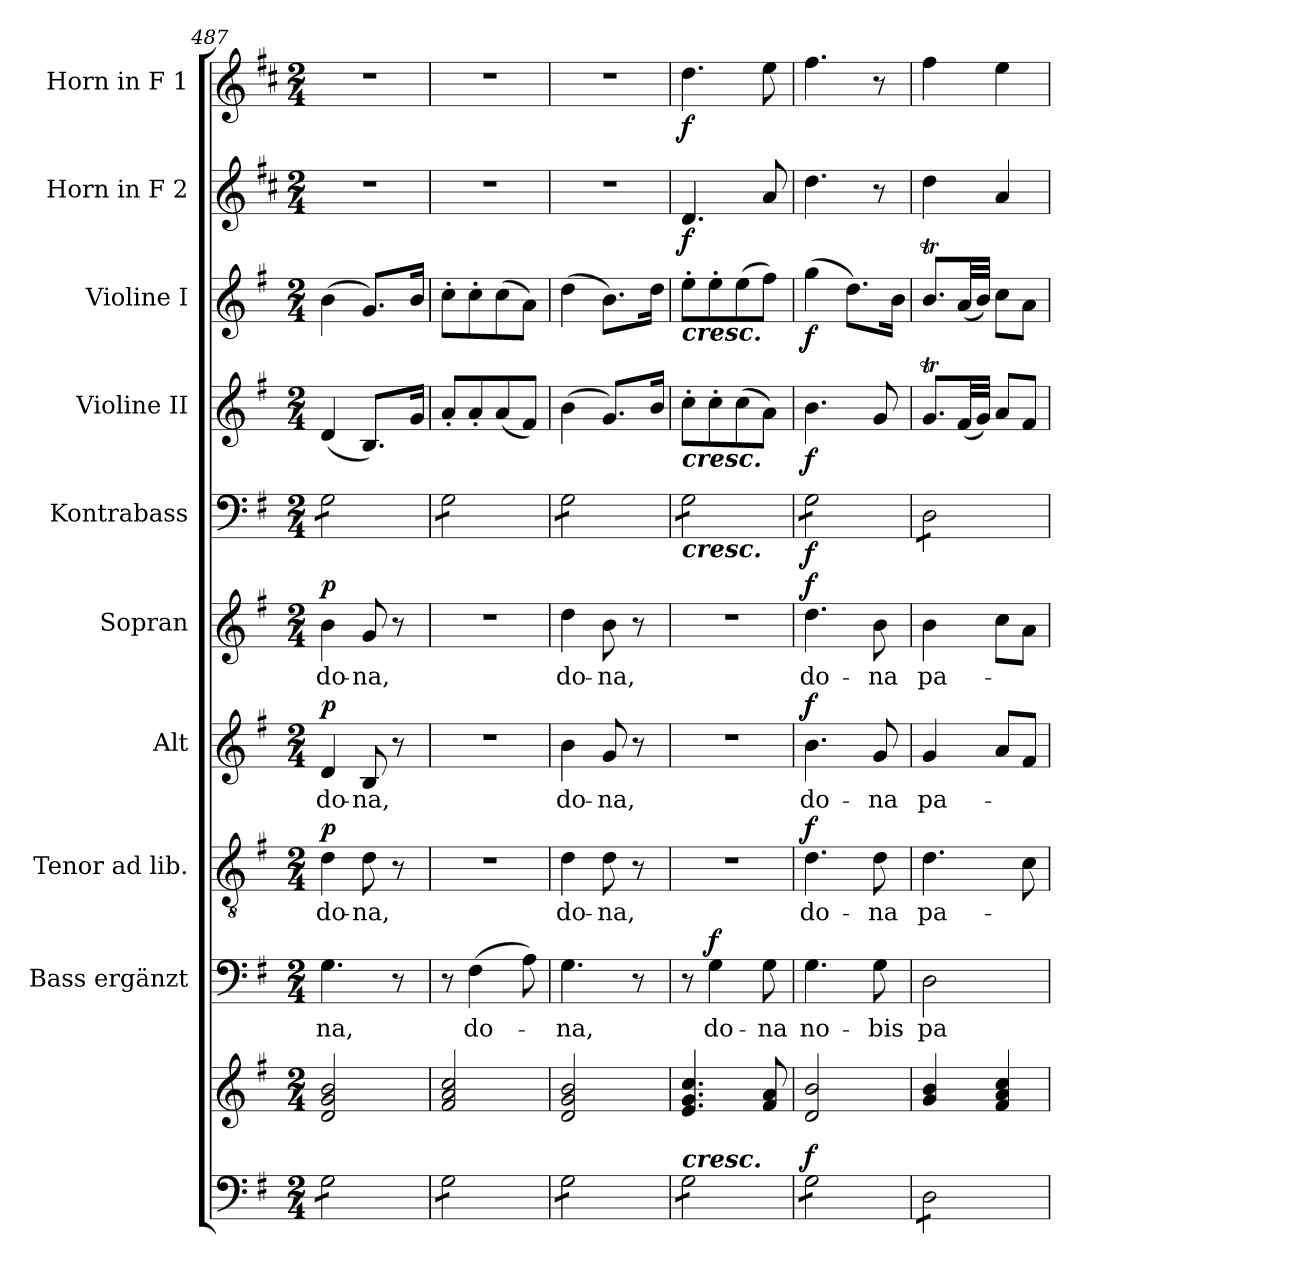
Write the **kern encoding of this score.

**kern	**kern	**dynam	**kern	**text	**dynam	**kern	**text	**dynam	**kern	**text	**dynam	**kern	**text	**dynam	**kern	**dynam	**kern	**dynam	**kern	**dynam	**kern	**dynam	**kern	**dynam
*part10	*part10	*part10	*part9	*part9	*part9	*part8	*part8	*part8	*part7	*part7	*part7	*part6	*part6	*part6	*part5	*part5	*part4	*part4	*part3	*part3	*part2	*part2	*part1	*part1
*staff11	*staff10	*staff10/11	*staff9	*staff9	*staff9	*staff8	*staff8	*staff8	*staff7	*staff7	*staff7	*staff6	*staff6	*staff6	*staff5	*staff5	*staff4	*staff4	*staff3	*staff3	*staff2	*staff2	*staff1	*staff1
*	*	*	*I"Bass ergänzt	*	*	*I"Tenor ad lib.	*	*	*I"Alt	*	*	*I"Sopran	*	*	*I"Kontrabass	*	*I"Violine II	*	*I"Violine I	*	*I"Horn in F 2	*	*I"Horn in F 1	*
*	*	*	*I'B.	*	*	*I'T.	*	*	*I'A.	*	*	*I'S.	*	*	*I'Kb.	*	*I'Vl. II	*	*I'Vl. I	*	*	*	*	*
*clefF4	*clefG2	*	*clefF4	*	*	*clefGv2	*	*	*clefG2	*	*	*clefG2	*	*	*clefF4	*	*clefG2	*	*clefG2	*	*clefG2	*	*clefG2	*
*	*	*	*	*	*	*	*	*	*	*	*	*	*	*	*ITrd7c12	*	*	*	*	*	*ITrd4c7	*	*ITrd4c7	*
*k[f#]	*k[f#]	*	*k[f#]	*	*	*k[f#]	*	*	*k[f#]	*	*	*k[f#]	*	*	*k[f#]	*	*k[f#]	*	*k[f#]	*	*k[f#]	*	*k[f#]	*
*G:	*G:	*	*G:	*	*	*G:	*	*	*G:	*	*	*G:	*	*	*G:	*	*G:	*	*G:	*	*G:	*	*G:	*
*M2/4	*M2/4	*	*M2/4	*	*	*M2/4	*	*	*M2/4	*	*	*M2/4	*	*	*M2/4	*	*M2/4	*	*M2/4	*	*M2/4	*	*M2/4	*
=487	=487	=487	=487	=487	=487	=487	=487	=487	=487	=487	=487	=487	=487	=487	=487	=487	=487	=487	=487	=487	=487	=487	=487	=487
!	!	!	!	!LO:LY:b	!	!	!LO:LY:b	!LO:DY:a	!	!LO:LY:b	!LO:DY:a	!	!LO:LY:b	!LO:DY:a	!	!	!	!	!	!	!	!	!	!
*tremolo	*	*	*	*	*	*	*	*	*	*	*	*	*	*	*	*	*	*	*	*	*	*	*	*
*	*	*	*	*	*	*	*	*	*	*	*	*	*	*	*tremolo	*	*	*	*	*	*	*	*	*
8G\L	2d/ 2g/ 2b/	.	4.G\	-na,	.	4d\	do-	p	4d/	do-	p	4b\	do-	p	8GG\L	.	(<4d/	.	(>4b\	.	2r	.	2r	.
8G\	.	.	.	.	.	.	.	.	.	.	.	.	.	.	8GG\	.	.	.	.	.	.	.	.	.
!	!	!	!	!	!	!	!LO:LY:b	!	!	!LO:LY:b	!	!	!LO:LY:b	!	!	!	!	!	!	!	!	!	!	!
8G\	.	.	.	.	.	8d\	-na,	.	8B/	-na,	.	8g/	-na,	.	8GG\	.	8.B/L)	.	8.g/L)	.	.	.	.	.
8G\J	.	.	8r	.	.	8r	.	.	8r	.	.	8r	.	.	8GG\J	.	.	.	.	.	.	.	.	.
.	.	.	.	.	.	.	.	.	.	.	.	.	.	.	.	.	16g/Jk	.	16b/Jk	.	.	.	.	.
=488	=488	=488	=488	=488	=488	=488	=488	=488	=488	=488	=488	=488	=488	=488	=488	=488	=488	=488	=488	=488	=488	=488	=488	=488
8G\L	2f#/ 2a/ 2cc/	.	8r	.	.	2r	.	.	2r	.	.	2r	.	.	8GG\L	.	8a'</L	.	8cc'>\L	.	2r	.	2r	.
!	!	!	!	!LO:LY:b	!	!	!	!	!	!	!	!	!	!	!	!	!	!	!	!	!	!	!	!
8G\	.	.	(>4F#\	do-	.	.	.	.	.	.	.	.	.	.	8GG\	.	8a'</	.	8cc'>\	.	.	.	.	.
8G\	.	.	.	.	.	.	.	.	.	.	.	.	.	.	8GG\	.	(<8a/	.	(>8cc\	.	.	.	.	.
8G\J	.	.	8A\)	.	.	.	.	.	.	.	.	.	.	.	8GG\J	.	8f#/J)	.	8a\J)	.	.	.	.	.
!!LO:PB:g=z
=489	=489	=489	=489	=489	=489	=489	=489	=489	=489	=489	=489	=489	=489	=489	=489	=489	=489	=489	=489	=489	=489	=489	=489	=489
!	!	!	!	!LO:LY:b	!	!	!LO:LY:b	!	!	!LO:LY:b	!	!	!LO:LY:b	!	!	!	!	!	!	!	!	!	!	!
8G\L	2d/ 2g/ 2b/	.	4.G\	-na,	.	4d\	do-	.	4b\	do-	.	4dd\	do-	.	8GG\L	.	(>4b\	.	(>4dd\	.	2r	.	2r	.
8G\	.	.	.	.	.	.	.	.	.	.	.	.	.	.	8GG\	.	.	.	.	.	.	.	.	.
!	!	!	!	!	!	!	!LO:LY:b	!	!	!LO:LY:b	!	!	!LO:LY:b	!	!	!	!	!	!	!	!	!	!	!
8G\	.	.	.	.	.	8d\	-na,	.	8g/	-na,	.	8b\	-na,	.	8GG\	.	8.g/L)	.	8.b\L)	.	.	.	.	.
8G\J	.	.	8r	.	.	8r	.	.	8r	.	.	8r	.	.	8GG\J	.	.	.	.	.	.	.	.	.
.	.	.	.	.	.	.	.	.	.	.	.	.	.	.	.	.	16b/Jk	.	16dd\Jk	.	.	.	.	.
=490	=490	=490	=490	=490	=490	=490	=490	=490	=490	=490	=490	=490	=490	=490	=490	=490	=490	=490	=490	=490	=490	=490	=490	=490
!	!	!	!	!	!	!	!	!	!	!	!	!	!	!	!	!	!	!	!LO:TX:b:Bi:t=cresc.	!	!	!	!	!
!	!	!	!	!	!	!	!	!	!	!	!	!	!	!	!	!	!LO:TX:b:Bi:t=cresc.	!	!	!	!	!	!	!
!	!	!	!	!	!	!	!	!	!	!	!	!	!	!	!LO:TX:b:Bi:t=cresc.	!	!	!	!	!	!	!	!	!
!LO:TX:a:Bi:t=cresc.	!	!	!	!	!	!	!	!	!	!	!	!	!	!	!	!	!	!	!	!	!	!	!	!
!	!	!	!	!	!	!	!	!	!	!	!	!	!	!	!	!	!	!	!	!	!	!LO:DY:b	!	!LO:DY:b
8G\L	4.e/ 4.g/ 4.cc/	.	8r	.	.	2r	.	.	2r	.	.	2r	.	.	8GG\L	.	8cc'>\L	.	8ee'>\L	.	4.G/	f	4.g\	f
!	!	!	!	!LO:LY:b	!LO:DY:a	!	!	!	!	!	!	!	!	!	!	!	!	!	!	!	!	!	!	!
8G\	.	.	4G\	do-	f	.	.	.	.	.	.	.	.	.	8GG\	.	8cc'>\	.	8ee'>\	.	.	.	.	.
8G\	.	.	.	.	.	.	.	.	.	.	.	.	.	.	8GG\	.	(>8cc\	.	(>8ee\	.	.	.	.	.
!	!	!	!	!LO:LY:b	!	!	!	!	!	!	!	!	!	!	!	!	!	!	!	!	!	!	!	!
8G\J	8f#/ 8a/	.	8G\	-na	.	.	.	.	.	.	.	.	.	.	8GG\J	.	8a\J)	.	8ff#\J)	.	8d/	.	8a\	.
=491	=491	=491	=491	=491	=491	=491	=491	=491	=491	=491	=491	=491	=491	=491	=491	=491	=491	=491	=491	=491	=491	=491	=491	=491
!	!	!LO:DY:a=2	!	!LO:LY:b	!	!	!LO:LY:b	!LO:DY:a	!	!LO:LY:b	!LO:DY:a	!	!LO:LY:b	!LO:DY:a	!	!LO:DY:b	!	!LO:DY:b	!	!LO:DY:b	!	!	!	!
8G\L	2d/ 2b/	f	4.G\	no-	.	4.d\	do-	f	4.b\	do-	f	4.dd\	do-	f	8GG\L	f	4.b\	f	(>4gg\	f	4.g\	.	4.b\	.
8G\	.	.	.	.	.	.	.	.	.	.	.	.	.	.	8GG\	.	.	.	.	.	.	.	.	.
8G\	.	.	.	.	.	.	.	.	.	.	.	.	.	.	8GG\	.	.	.	8.dd\L)	.	.	.	.	.
!	!	!	!	!LO:LY:b	!	!	!LO:LY:b	!	!	!LO:LY:b	!	!	!LO:LY:b	!	!	!	!	!	!	!	!	!	!	!
8G\J	.	.	8G\	-bis	.	8d\	-na	.	8g/	-na	.	8b\	-na	.	8GG\J	.	8g/	.	.	.	8r	.	8r	.
.	.	.	.	.	.	.	.	.	.	.	.	.	.	.	.	.	.	.	16b\Jk	.	.	.	.	.
=492	=492	=492	=492	=492	=492	=492	=492	=492	=492	=492	=492	=492	=492	=492	=492	=492	=492	=492	=492	=492	=492	=492	=492	=492
!	!	!	!	!LO:LY:b	!	!	!LO:LY:b	!	!	!LO:LY:b	!	!	!LO:LY:b	!	!	!	!	!	!	!	!	!	!	!
8D\L	4g/ 4b/	.	2D\	pa-	.	4.d\	pa-	.	4g/	pa-	.	4b\	pa-	.	8DD\L	.	8.gT/L	.	8.bt/L	.	4g\	.	4b\	.
8D\	.	.	.	.	.	.	.	.	.	.	.	.	.	.	8DD\	.	.	.	.	.	.	.	.	.
.	.	.	.	.	.	.	.	.	.	.	.	.	.	.	.	.	(<32f#/LL	.	(<32a/LL	.	.	.	.	.
.	.	.	.	.	.	.	.	.	.	.	.	.	.	.	.	.	32g/JJJ)	.	32b/JJJ)	.	.	.	.	.
8D\	4f#/ 4a/ 4cc/	.	.	.	.	.	.	.	8a/L	.	.	8cc\L	.	.	8DD\	.	8a/L	.	8cc\L	.	4d/	.	4a\	.
8D\J	.	.	.	.	.	8c\	.	.	8f#/J	.	.	8a\J	.	.	8DD\J	.	8f#/J	.	8a\J	.	.	.	.	.
*	*	*	*	*	*	*	*	*	*	*	*	*	*	*	*Xtremolo	*	*	*	*	*	*	*	*	*
*Xtremolo	*	*	*	*	*	*	*	*	*	*	*	*	*	*	*	*	*	*	*	*	*	*	*	*
=	=	=	=	=	=	=	=	=	=	=	=	=	=	=	=	=	=	=	=	=	=	=	=	=
*-	*-	*-	*-	*-	*-	*-	*-	*-	*-	*-	*-	*-	*-	*-	*-	*-	*-	*-	*-	*-	*-	*-	*-	*-
